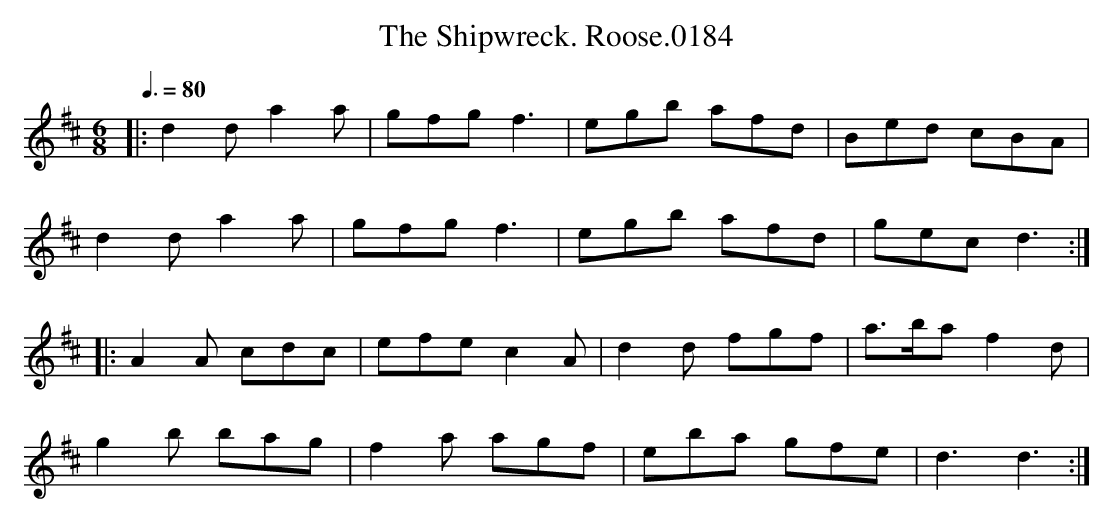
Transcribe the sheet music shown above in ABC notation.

X:1
T:Shipwreck. Roose.0184, The
M:6/8
L:1/8
Q:3/8=80
K:D
|: d2 d a2 a | gfg f3 | egb afd | Bed cBA |
d2 d a2 a | gfg f3 | egb afd | gec d3 :|
|: A2 A cdc | efe c2 A | d2 d fgf | a>ba f2 d |
g2 b bag | f2 a agf | eba gfe | d3 d3 :|
